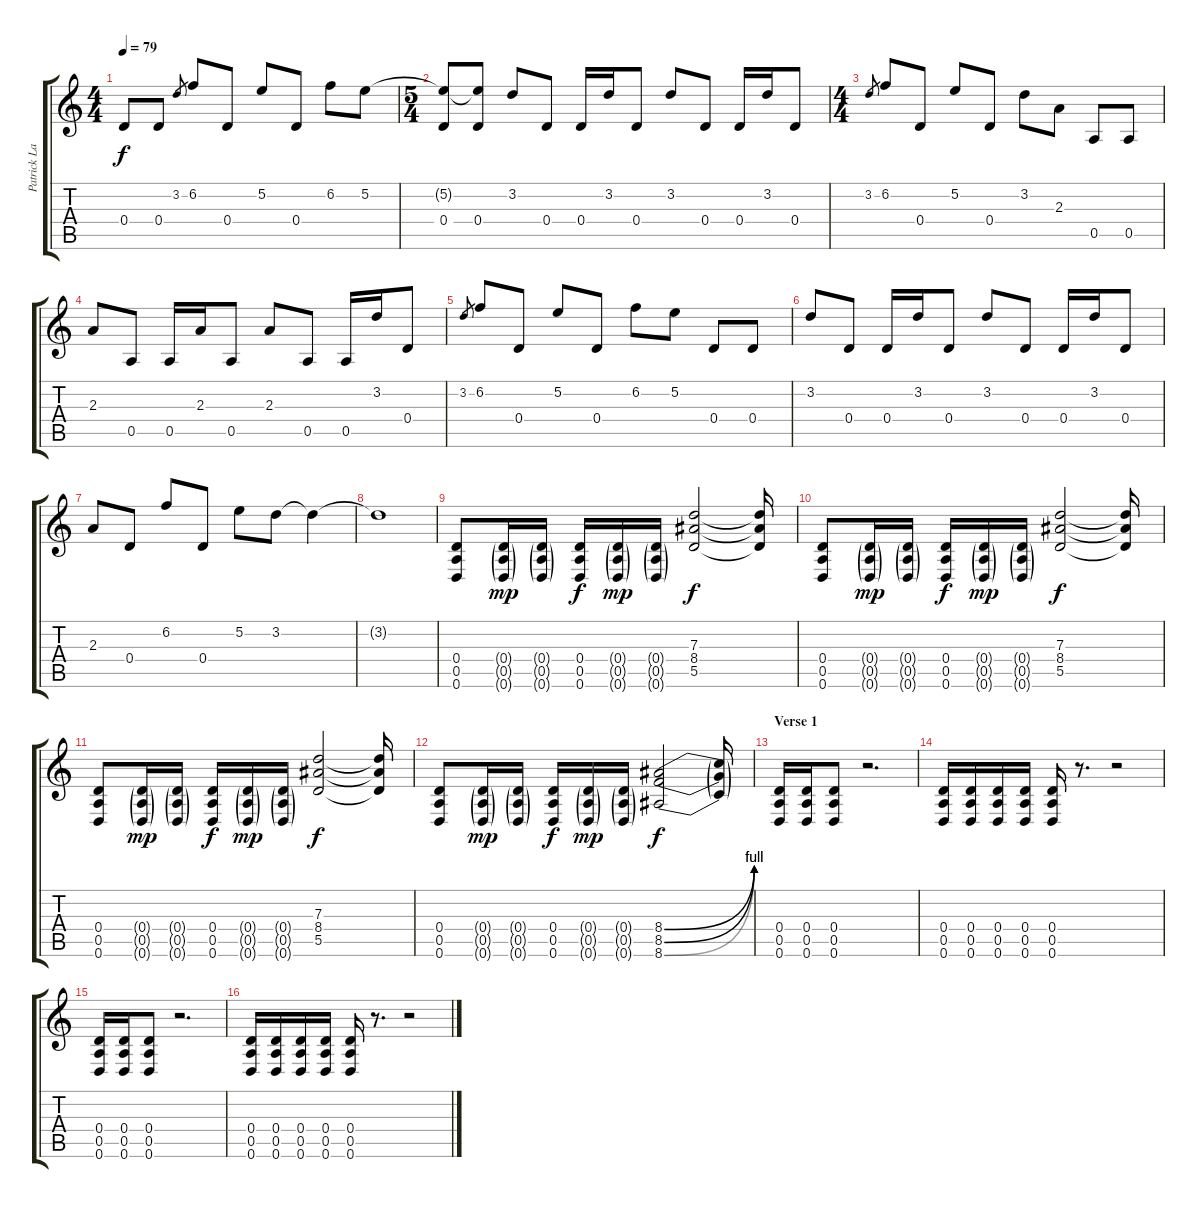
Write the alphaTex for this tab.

\track ("Patrick Lachman" "Patrick La") {instrument distortionguitar}
\staff {score tabs}
\tuning (E4 B3 G3 D3 A2 D2) {hide}
\ts (4 4)
\tempo 79
\clef g2
\ks c
0.4.8{dy f instrument electricguitarclean} 0.4.8 3.2.8{gr} 6.2.8 0.4.8 5.2.8 0.4.8 6.2.8 5.2.8 |
\ts (5 4)
(5.2{t} 0.4).8 (5.2{t} 0.4).8 3.2.8 0.4.8 0.4.16 3.2.16 0.4.8 3.2.8 0.4.8 0.4.16 3.2.16 0.4.8 |
\ts (4 4)
3.2.8{gr} 6.2.8 0.4.8 5.2.8 0.4.8 3.2.8 2.3.8 0.5.8 0.5.8 |
2.3.8 0.5.8 0.5.16 2.3.16 0.5.8 2.3.8 0.5.8 0.5.16 3.2.16 0.4.8 |
3.2.8{gr} 6.2.8 0.4.8 5.2.8 0.4.8 6.2.8 5.2.8 0.4.8 0.4.8 |
3.2.8 0.4.8 0.4.16 3.2.16 0.4.8 3.2.8 0.4.8 0.4.16 3.2.16 0.4.8 |
2.3.8{instrument electricguitarclean} 0.4.8 6.2.8 0.4.8 5.2.8 3.2.8 3.2{t}.4 |
3.2{t}.1 |
(0.4 0.5 0.6).8{volume 12 instrument distortionguitar} (0.4{g} 0.5{g} 0.6{g}).16{dy mp} (0.4{g} 0.5{g} 0.6{g}).16 (0.4 0.5 0.6).16{dy f} (0.4{g} 0.5{g} 0.6{g}).16{dy mp} (0.4{g} 0.5{g} 0.6{g}).16 (7.3 8.4 5.5).2{dy f} (7.3{t} 8.4{t} 5.5{t}).16 |
(0.4 0.5 0.6).8 (0.4{g} 0.5{g} 0.6{g}).16{dy mp} (0.4{g} 0.5{g} 0.6{g}).16 (0.4 0.5 0.6).16{dy f} (0.4{g} 0.5{g} 0.6{g}).16{dy mp} (0.4{g} 0.5{g} 0.6{g}).16 (7.3 8.4 5.5).2{dy f} (7.3{t} 8.4{t} 5.5{t}).16 |
(0.4 0.5 0.6).8 (0.4{g} 0.5{g} 0.6{g}).16{dy mp} (0.4{g} 0.5{g} 0.6{g}).16 (0.4 0.5 0.6).16{dy f} (0.4{g} 0.5{g} 0.6{g}).16{dy mp} (0.4{g} 0.5{g} 0.6{g}).16 (7.3 8.4 5.5).2{dy f} (7.3{t} 8.4{t} 5.5{t}).16 |
(0.4 0.5 0.6).8 (0.4{g} 0.5{g} 0.6{g}).16{dy mp} (0.4{g} 0.5{g} 0.6{g}).16 (0.4 0.5 0.6).16{dy f} (0.4{g} 0.5{g} 0.6{g}).16{dy mp} (0.4{g} 0.5{g} 0.6{g}).16 (8.4{be (bend 0 0 60 4)} 8.5{be (bend 0 0 60 4)} 8.6{be (bend 0 0 60 4)}).2{dy f} (8.4{t} 8.5{t} 8.6{t}).16 |
\section ("" "Verse 1")
(0.4 0.5 0.6).16{volume 7} (0.4 0.5 0.6).16 (0.4 0.5 0.6).8 r.2{d} |
(0.4 0.5 0.6).16 (0.4 0.5 0.6).16 (0.4 0.5 0.6).16 (0.4 0.5 0.6).16 (0.4 0.5 0.6).16 r.8{d} r.2 |
(0.4 0.5 0.6).16 (0.4 0.5 0.6).16 (0.4 0.5 0.6).8 r.2{d} |
(0.4 0.5 0.6).16 (0.4 0.5 0.6).16 (0.4 0.5 0.6).16 (0.4 0.5 0.6).16 (0.4 0.5 0.6).16 r.8{d} r.2
